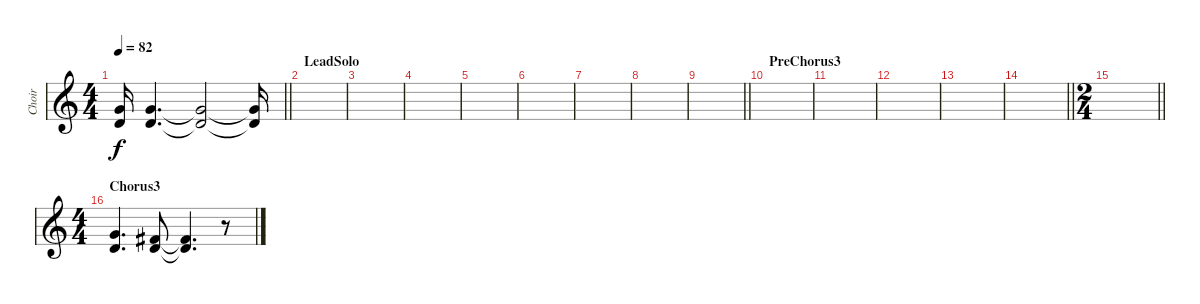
\track ("Choir" "Choir") {instrument choiraahs}
\staff {score}
\tuning (E4 B3 G3 D3 A2 E2) {hide}
\ts (4 4)
\tempo 82
\clef g2
\barLineRight lightlight
\ks c
(8.2 7.3).16{dy f} (8.2 7.3).4{d} (8.2{t} 7.3{t}).2 (8.2{t} 7.3{t}).16 |
\section ("" "LeadSolo")
|
|
|
|
|
|
|
\barLineRight lightlight
|
\section ("" "PreChorus3")
|
|
|
|
\barLineRight lightlight
|
\ts (2 4)
\barLineRight lightlight
|
\ts (4 4)
\section ("" "Chorus3")
(8.2 7.3).4{d} (7.2 7.3).8 (7.2{t} 7.3{t}).4{d} r.8
